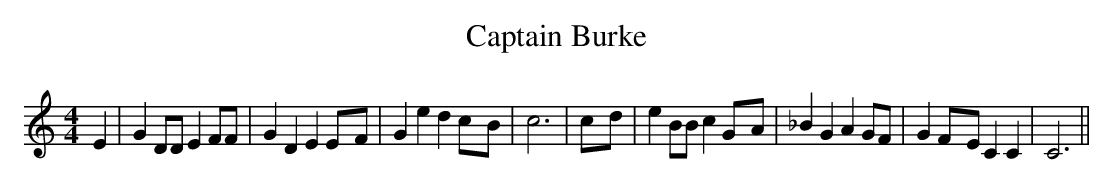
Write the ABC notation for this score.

X:1
T:Captain Burke
M:4/4
L:1/8
K:C
 E2| G2 DD E2 FF| G2 D2 E2E-F| G2 e2 d2c-B| c6|c-d| e2 BB c2G-A| _B2 G2 A2 GF|\
 G2F-E C2 C2| C6||
